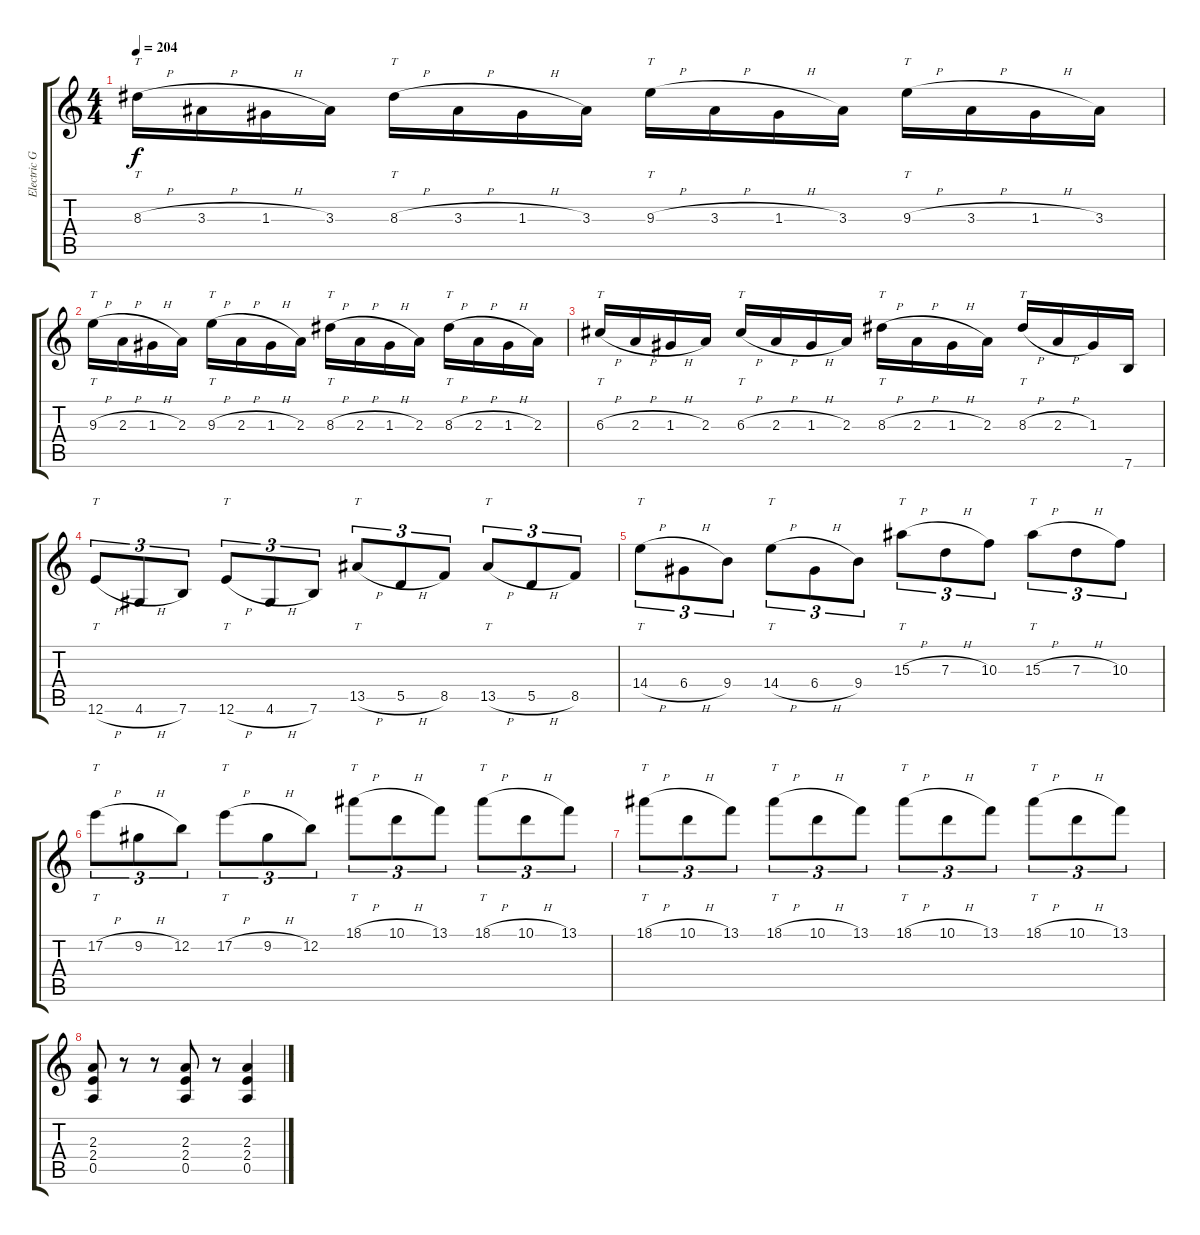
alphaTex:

\track ("Electric Guitar" "Electric G") {instrument distortionguitar}
\staff {score tabs}
\tuning (E4 B3 G3 D3 A2 E2) {hide}
\ts (4 4)
\tempo 204
\clef g2
\ks c
8.3{h}.16{tt dy f} 3.3{h}.16 1.3{h}.16 3.3.16 8.3{h}.16{tt} 3.3{h}.16 1.3{h}.16 3.3.16 9.3{h}.16{tt} 3.3{h}.16 1.3{h}.16 3.3.16 9.3{h}.16{tt} 3.3{h}.16 1.3{h}.16 3.3.16 |
9.3{h}.16{tt} 2.3{h}.16 1.3{h}.16 2.3.16 9.3{h}.16{tt} 2.3{h}.16 1.3{h}.16 2.3.16 8.3{h}.16{tt} 2.3{h}.16 1.3{h}.16 2.3.16 8.3{h}.16{tt} 2.3{h}.16 1.3{h}.16 2.3.16 |
6.3{h}.16{tt} 2.3{h}.16 1.3{h}.16 2.3.16 6.3{h}.16{tt} 2.3{h}.16 1.3{h}.16 2.3.16 8.3{h}.16{tt} 2.3{h}.16 1.3{h}.16 2.3.16 8.3{h}.16{tt} 2.3{h}.16 1.3.16 7.6.16 |
12.6{h}.8{tt tu (3 2)} 4.6{h}.8{tu (3 2)} 7.6.8{tu (3 2)} 12.6{h}.8{tt tu (3 2)} 4.6{h}.8{tu (3 2)} 7.6.8{tu (3 2)} 13.5{h}.8{tt tu (3 2)} 5.5{h}.8{tu (3 2)} 8.5.8{tu (3 2)} 13.5{h}.8{tt tu (3 2)} 5.5{h}.8{tu (3 2)} 8.5.8{tu (3 2)} |
14.4{h}.8{tt tu (3 2)} 6.4{h}.8{tu (3 2)} 9.4.8{tu (3 2)} 14.4{h}.8{tt tu (3 2)} 6.4{h}.8{tu (3 2)} 9.4.8{tu (3 2)} 15.3{h}.8{tt tu (3 2)} 7.3{h}.8{tu (3 2)} 10.3.8{tu (3 2)} 15.3{h}.8{tt tu (3 2)} 7.3{h}.8{tu (3 2)} 10.3.8{tu (3 2)} |
17.2{h}.8{tt tu (3 2)} 9.2{h}.8{tu (3 2)} 12.2.8{tu (3 2)} 17.2{h}.8{tt tu (3 2)} 9.2{h}.8{tu (3 2)} 12.2.8{tu (3 2)} 18.1{h}.8{tt tu (3 2)} 10.1{h}.8{tu (3 2)} 13.1.8{tu (3 2)} 18.1{h}.8{tt tu (3 2)} 10.1{h}.8{tu (3 2)} 13.1.8{tu (3 2)} |
18.1{h}.8{tt tu (3 2)} 10.1{h}.8{tu (3 2)} 13.1.8{tu (3 2)} 18.1{h}.8{tt tu (3 2)} 10.1{h}.8{tu (3 2)} 13.1.8{tu (3 2)} 18.1{h}.8{tt tu (3 2)} 10.1{h}.8{tu (3 2)} 13.1.8{tu (3 2)} 18.1{h}.8{tt tu (3 2)} 10.1{h}.8{tu (3 2)} 13.1.8{tu (3 2)} |
(2.3 2.4 0.5).8 r.8 r.8 (2.3 2.4 0.5).8 r.8 (2.3 2.4 0.5).4
